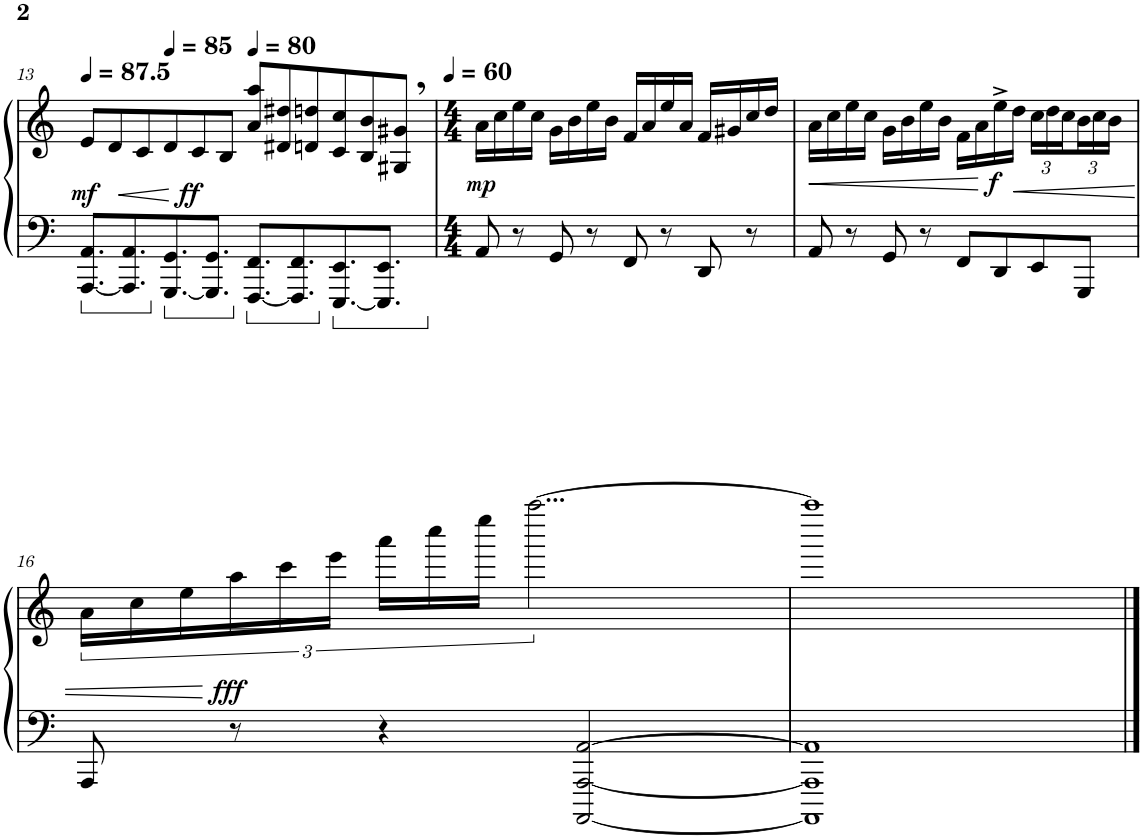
**kern	**kern	**dynam
*part1	*part1	*part1
*staff2	*staff1	*staff1/2
*I"Piano	*	*
*I'Pno.	*	*
!!LO:PB:g=z
*clefF4	*clefG2	*
*k[]	*k[]	*
*M6/4	*M6/4	*
*MM88	*MM88	*
=13	=13	=13
!	!	!LO:HP:b
!	!	!LO:DY:n=1:b
[8.AAA/ 8.AA/L	8e/L	< mf
.	8d/	.
8.AAA/] 8.AA/	.	.
.	8c/	.
*	*MM85	*
[8.GGG/ 8.GG/	8d/	.
!	!	!LO:DY:n=2:b
.	8c/	[ ff
8.GGG/] 8.GG/J	.	.
.	8B/J	.
*	*MM80	*
[8.FFF/ 8.FF/L	8a/ 8aa/L	.
.	8d#X/ 8dd#X/	.
8.FFF/] 8.FF/	.	.
.	8dn/ 8ddn/	.
[8.EEE/ 8.EE/	8c/ 8cc/	.
.	8B/ 8b/	.
8.EEE/] 8.EE/J	.	.
.	8G#X/, 8g#X/,J	.
=14	=14	=14
*M4/4	*M4/4	*
*	*MM60	*
!	!	!LO:DY:b
8AA/	16a\LL	mp
.	16cc\	.
8r	16ee\	.
.	16cc\JJ	.
8GG/	16g\LL	.
.	16b\	.
8r	16ee\	.
.	16b\JJ	.
8FF/	16f/LL	.
.	16a/	.
8r	16ee/	.
.	16a/JJ	.
8DD/	16f/LL	.
.	16g#X/	.
8r	16cc/	.
.	16dd/JJ	.
=15	=15	=15
!	!	!LO:HP:b
8AA/	16a\LL	<
.	16cc\	.
8r	16ee\	.
.	16cc\JJ	.
8GG/	16g\LL	.
.	16b\	.
8r	16ee\	.
.	16b\JJ	.
8FF/L	16f\LL	.
.	16a\	.
!	!	!LO:DY:n=1:b
8DD/	16ee^\	[ f
!	!	!LO:HP:b
.	16dd\JJ	<
*	*Xbrackettup	*
8EE/	24cc\LL	.
.	24dd\	.
.	24cc\	.
8GGG/J	24b\	.
.	24cc\	.
.	24b\JJ	.
!!LO:LB:g=z
=16	=16	=16
*	*brackettup	*
8AAA/	24a\LL	.
.	24cc\	.
.	24ee\	.
!	!	!LO:DY:n=1:b
8r	24aa\	[ fff
.	24ccc\	.
.	24eee\JJ	.
4r	24aaa\LL	.
.	24cccc\	.
.	24eeee\JJ	.
.	[3...aaaa\	.
[2AAAA/ [2AAA/ [2AA/	.	.
=17	=17	=17
1AAAA] 1AAA] 1AA]	1aaaa]	.
==	==	==
*-	*-	*-
